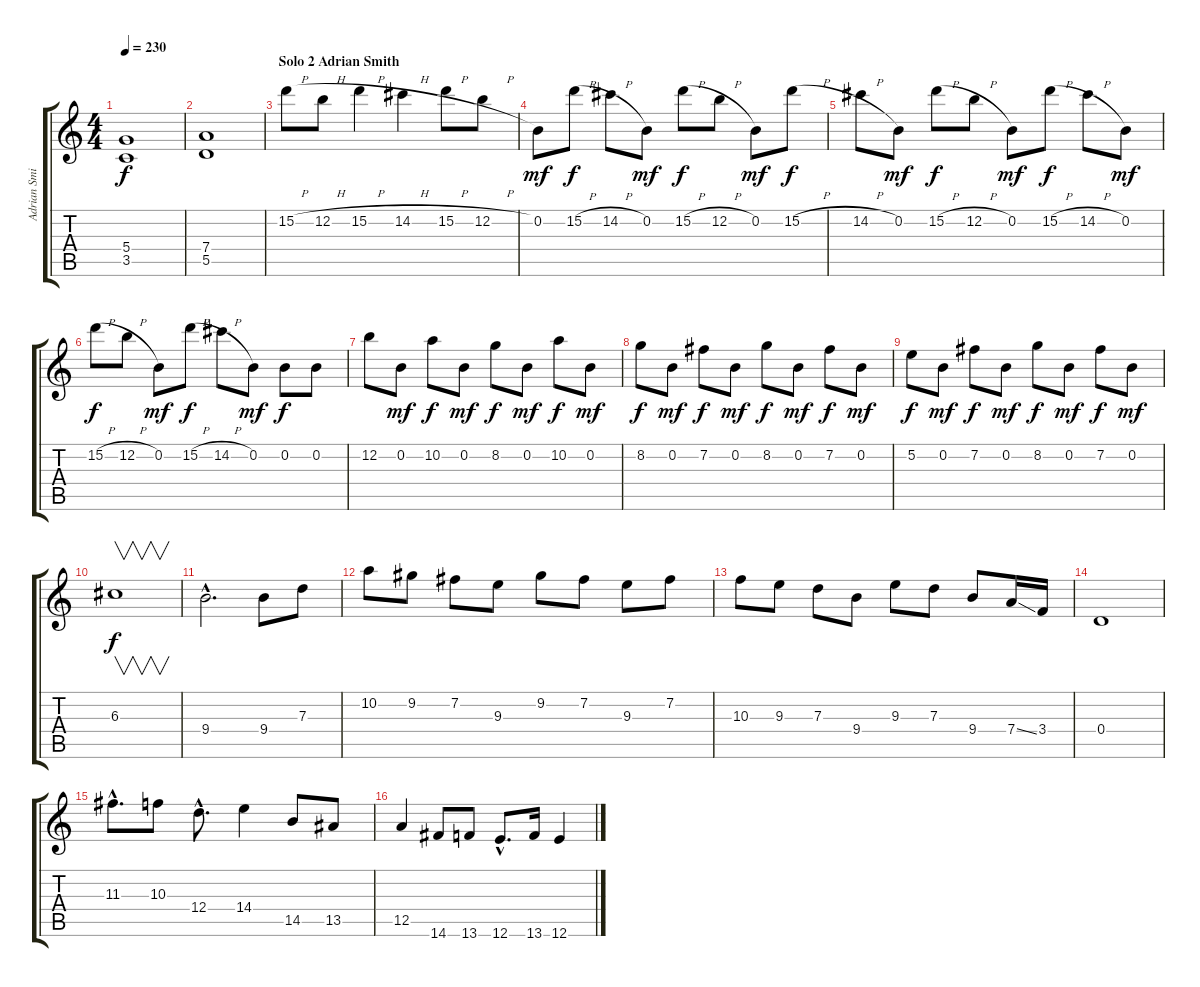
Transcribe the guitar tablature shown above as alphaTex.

\track ("Adrian Smith" "Adrian Smi") {instrument distortionguitar}
\staff {score tabs}
\tuning (E4 B3 G3 D3 A2 E2) {hide}
\ts (4 4)
\tempo 230
\clef g2
\ks c
(5.4 3.5).1{dy f} |
(7.4 5.5).1 |
\section ("" "Solo 2 Adrian Smith")
15.2{h}.8{volume 16} 12.2{h}.8 15.2{h}.4 14.2{h}.4 15.2{h}.8 12.2{h}.8 |
0.2.8{dy mf} 15.2{h}.8{dy f} 14.2{h}.8 0.2.8{dy mf} 15.2{h}.8{dy f} 12.2{h}.8 0.2.8{dy mf} 15.2{h}.8{dy f} |
14.2{h}.8 0.2.8{dy mf} 15.2{h}.8{dy f} 12.2{h}.8 0.2.8{dy mf} 15.2{h}.8{dy f} 14.2{h}.8 0.2.8{dy mf} |
15.2{h}.8{dy f} 12.2{h}.8 0.2.8{dy mf} 15.2{h}.8{dy f} 14.2{h}.8 0.2.8{dy mf} 0.2.8{dy f} 0.2.8 |
12.2.8 0.2.8{dy mf} 10.2.8{dy f} 0.2.8{dy mf} 8.2.8{dy f} 0.2.8{dy mf} 10.2.8{dy f} 0.2.8{dy mf} |
8.2.8{dy f} 0.2.8{dy mf} 7.2.8{dy f} 0.2.8{dy mf} 8.2.8{dy f} 0.2.8{dy mf} 7.2.8{dy f} 0.2.8{dy mf} |
5.2.8{dy f} 0.2.8{dy mf} 7.2.8{dy f} 0.2.8{dy mf} 8.2.8{dy f} 0.2.8{dy mf} 7.2.8{dy f} 0.2.8{dy mf} |
6.3.1{v dy f} |
9.4{hac}.2{d} 9.4.8 7.3.8 |
10.2.8 9.2.8 7.2.8 9.3.8 9.2.8 7.2.8 9.3.8 7.2.8 |
10.3.8 9.3.8 7.3.8 9.4.8 9.3.8 7.3.8 9.4.8 7.4{ss}.16 3.4.16 |
0.4.1 |
11.3{hac}.8{d} 10.3.8 12.4{hac}.8{d} 14.4.4 14.5.8 13.5.8 |
12.5.4 14.6.8 13.6.8 12.6{hac}.8{d} 13.6.16 12.6.4
